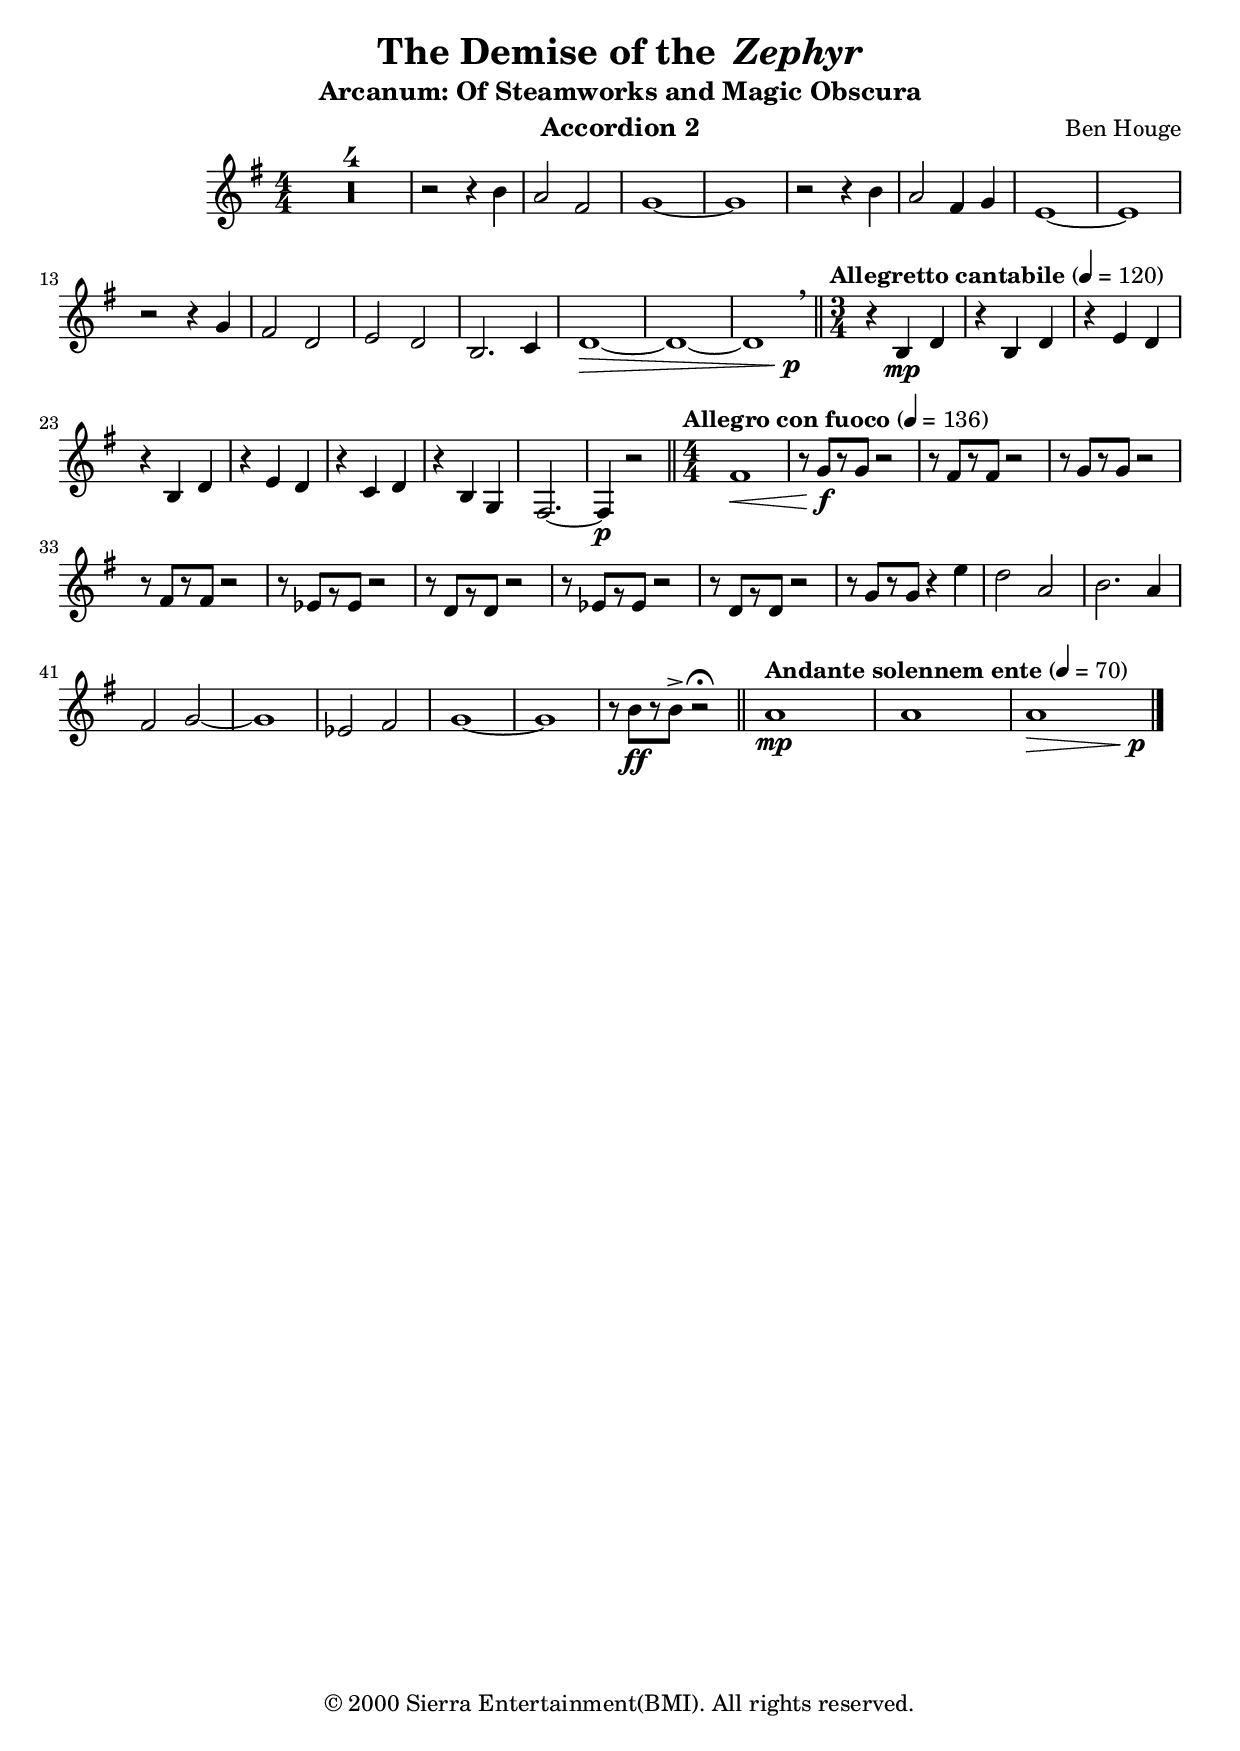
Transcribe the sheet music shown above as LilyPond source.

\include "src/header.ly"
\include "src/settings.ly"
accordionTwoSolo =  \relative b' {
  \aTime
  \aKey
  \clef treble
  \tag #'part \tag #'score { \aTempo }

  \tag #'part \tag #'score {\mark \default}

    \compressFullBarRests
    R1*4 

    r2 r4 b4 | % 6
    a2 fis2 | % 7
    g1 ~ | % 8
    g1 | % 9

    r2 r4 b4 | \barNumberCheck #10
    a2 fis4 g4 | % 11
    e1 ~ | % 12
    e1 | % 13

    r2 r4 g4 | % 14
    fis2 d2 | % 15
    e2 d2 | % 16
    b2. c4 | % 17

    d1 \> ~ 
    d1 ~  
    << d1 {s4 s s s8 s\p} >> \breathe \bar "||" 

%  \tag #'part \break
  \tag #'part \tag #'score {\mark \default}

    \bTime
    \bTempo

    r4 b4\mp d4 | % 22
    r4 b4 d4 | % 22
    r4 e4 d4 | % 23
    r4 b4 d4 | % 24
    r4 e4 d4 | % 25
    r4 c4 d4 | % 26
    r4 b4 g4 | % 27
    fis2. ~ | % 28
    fis4 \p r2 \bar "||" | % 29

%  \tag #'part \break
  \tag #'part \tag #'score {\mark \default}

    \aTime
    \cTempo

    fis'1 \<
    \once \override DynamicLineSpanner #'outside-staff-padding = #2
    r8 g8\f [ r8 g8 ] r2 | % 31
    r8 fis8 [ r8 fis8 ] r2 | % 32
    r8 g8 [ r8 g8 ] r2 | % 33
    r8 fis8 [ r8 fis8 ] r2 | % 34
    r8 es8 [ r8 es8 ] r2 | % 35
    r8 d8 [ r8 d8 ] r2  | % 36
    r8 es8 [ r8 es8 ] r2 | % 37
    r8 d8 [ r8 d8 ] r2 | % 38
    r8 g8 [ r8 g8 ] r4 e'4 | % 39
    d2 a2 |
    b2. a4 | % 41
    fis2 g2 ~  | % 42
    g1 | % 43
    es2 fis2 | % 44
    g1 ~ | % 45
    g1 | % 46
    r8 b8\ff [ r8 b8-> ] r2 \fermata \bar "||" | % 47
     
  \tag #'part \tag #'score {\mark \default}

    \dTempo

    a1 \mp
    a1
    \once \override Hairpin #'minimum-length = #10
    << {a1} {s4\> s s s4\p} >> \bar "|."
}


\header {
  instrument = "Accordion 2"
}

\score {
  \new Score {
  \set Score.markFormatter = #format-mark-box-numbers
  <<
    \new Staff <<
      \set Staff.midiInstrument = "accordion"
      \removeWithTag #'score \accordionTwoSolo
    >>
  >>
  }
  \layout {
    \include "src/layout.ly"
  }
  \midi{}
}
\paper {
  indent = 25
}
